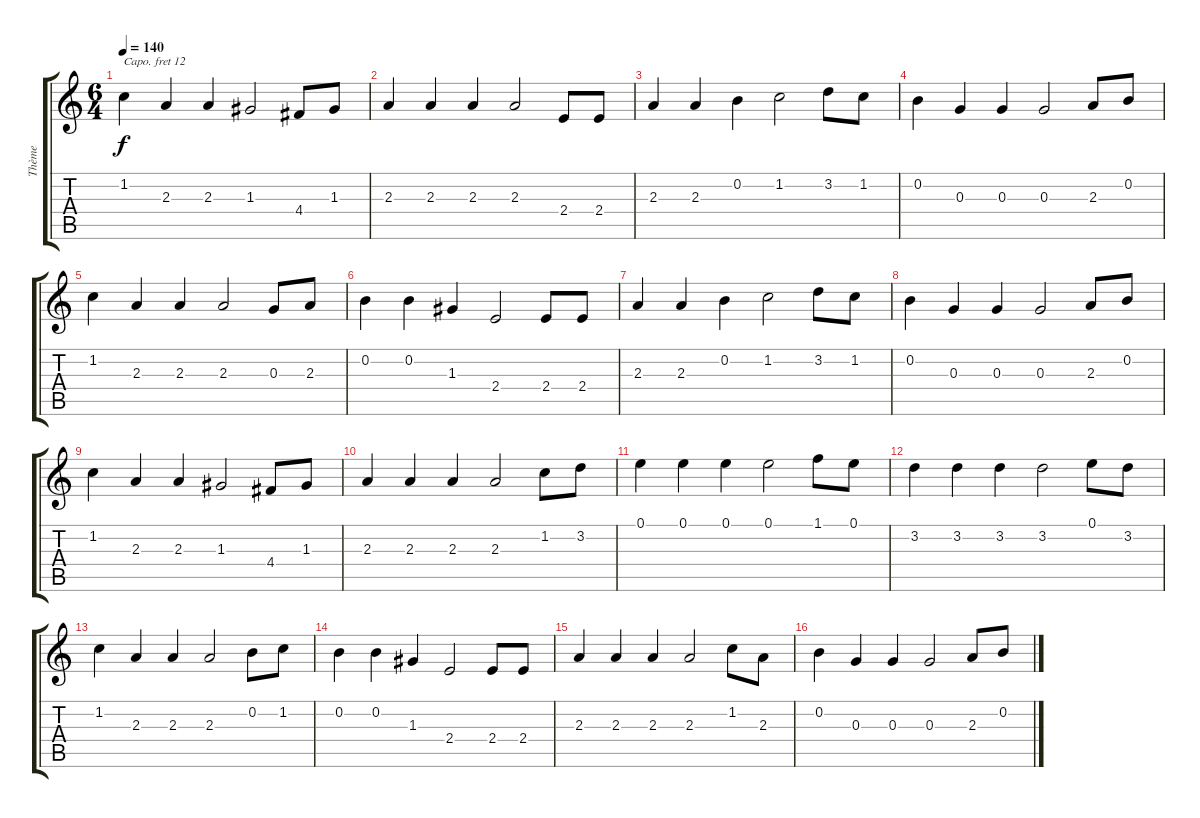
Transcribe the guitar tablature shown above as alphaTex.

\track ("Thème" "Thème") {instrument trumpet}
\staff {score tabs}
\capo 12
\tuning (E4 B3 G3 D3 A2 E2) {hide}
\ts (6 4)
\tempo 140
\clef g2
\ks c
1.2.4{dy f} 2.3.4 2.3.4 1.3.2 4.4.8 1.3.8 |
2.3.4 2.3.4 2.3.4 2.3.2 2.4.8 2.4.8 |
2.3.4 2.3.4 0.2.4 1.2.2 3.2.8 1.2.8 |
0.2.4 0.3.4 0.3.4 0.3.2 2.3.8 0.2.8 |
1.2.4 2.3.4 2.3.4 2.3.2 0.3.8 2.3.8 |
0.2.4 0.2.4 1.3.4 2.4.2 2.4.8 2.4.8 |
2.3.4 2.3.4 0.2.4 1.2.2 3.2.8 1.2.8 |
0.2.4 0.3.4 0.3.4 0.3.2 2.3.8 0.2.8 |
1.2.4 2.3.4 2.3.4 1.3.2 4.4.8 1.3.8 |
2.3.4 2.3.4 2.3.4 2.3.2 1.2.8 3.2.8 |
0.1.4 0.1.4 0.1.4 0.1.2 1.1.8 0.1.8 |
3.2.4 3.2.4 3.2.4 3.2.2 0.1.8 3.2.8 |
1.2.4 2.3.4 2.3.4 2.3.2 0.2.8 1.2.8 |
0.2.4 0.2.4 1.3.4 2.4.2 2.4.8 2.4.8 |
2.3.4 2.3.4 2.3.4 2.3.2 1.2.8 2.3.8 |
0.2.4 0.3.4 0.3.4 0.3.2 2.3.8 0.2.8
